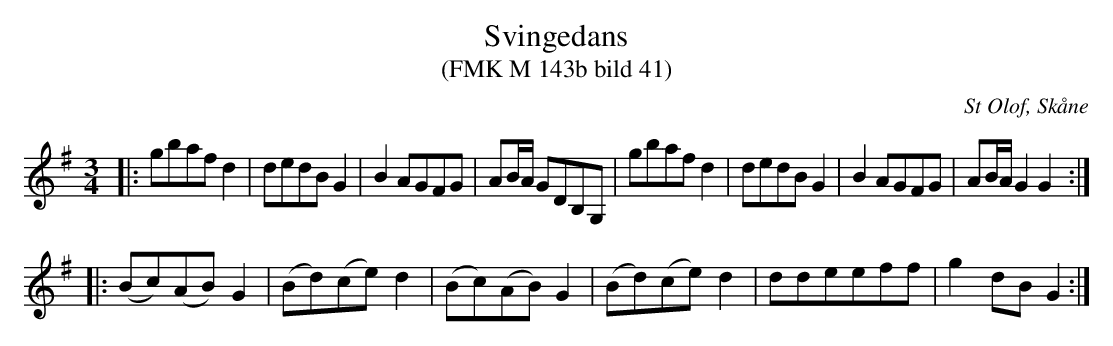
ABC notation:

X:1
T:Svingedans
t:efter N A Persson
T:(FMK M 143b bild 41)
O:St Olof, Skåne
M:3/4
L:1/8
Q:108
K:G
|: gbaf d2 | dedB G2 | B2 AGFG | AB/A/ GDB,G, | gbaf d2 | dedB G2 | B2 AGFG | AB/A/ G2 G2 :|
|: (Bc)(AB) G2 | (Bd)(ce) d2 | (Bc)(AB) G2 | (Bd)(ce) d2 | ddeeff | g2 dB G2 :|
